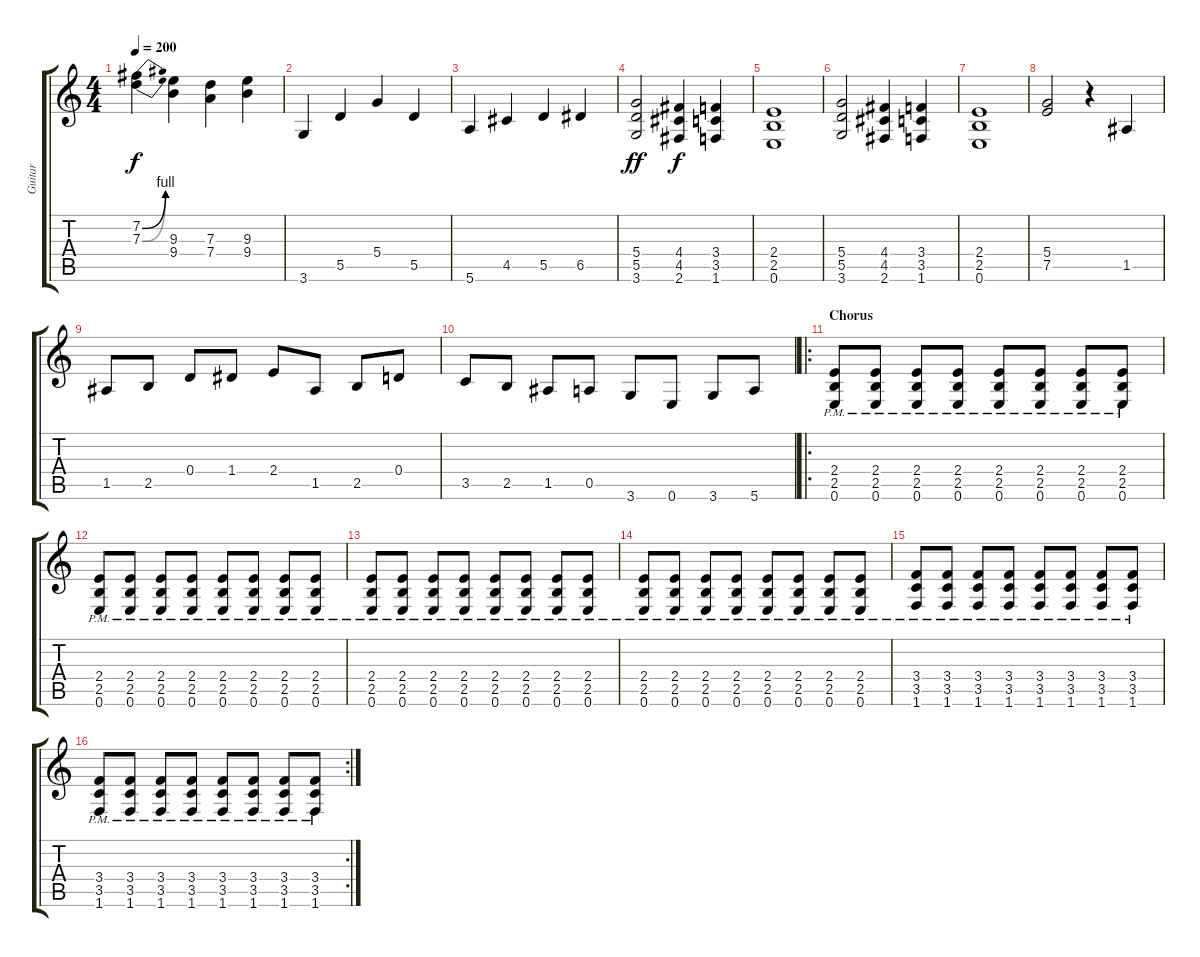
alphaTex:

\track ("Guitar" "Guitar") {instrument distortionguitar}
\staff {score tabs}
\tuning (E4 B3 G3 D3 A2 E2) {hide}
\ts (4 4)
\tempo 200
\clef g2
\ks c
(7.2{be (bend 0 0 60 4)} 7.3{be (bend 0 0 60 4)}).4{dy f} (9.3 9.4).4 (7.3 7.4).4 (9.3 9.4).4 |
3.6.4 5.5.4 5.4.4 5.5.4 |
5.6.4 4.5.4 5.5.4 6.5.4 |
(5.4 5.5 3.6).2{dy ff} (4.4 4.5 2.6).4{dy f} (3.4 3.5 1.6).4 |
(2.4 2.5 0.6).1 |
(5.4 5.5 3.6).2 (4.4 4.5 2.6).4 (3.4 3.5 1.6).4 |
(2.4 2.5 0.6).1 |
(5.4 7.5).2 r.4 1.5.4 |
1.5.8 2.5.8 0.4.8 1.4.8 2.4.8 1.5.8 2.5.8 0.4.8 |
3.5.8 2.5.8 1.5.8 0.5.8 3.6.8 0.6.8 3.6.8 5.6.8 |
\ro
\section ("" "Chorus")
(2.4{pm} 2.5{pm} 0.6{pm}).8 (2.4{pm} 2.5{pm} 0.6{pm}).8 (2.4{pm} 2.5{pm} 0.6{pm}).8 (2.4{pm} 2.5{pm} 0.6{pm}).8 (2.4{pm} 2.5{pm} 0.6{pm}).8 (2.4{pm} 2.5{pm} 0.6{pm}).8 (2.4{pm} 2.5{pm} 0.6{pm}).8 (2.4{pm} 2.5{pm} 0.6{pm}).8 |
(2.4{pm} 2.5{pm} 0.6{pm}).8 (2.4{pm} 2.5{pm} 0.6{pm}).8 (2.4{pm} 2.5{pm} 0.6{pm}).8 (2.4{pm} 2.5{pm} 0.6{pm}).8 (2.4{pm} 2.5{pm} 0.6{pm}).8 (2.4{pm} 2.5{pm} 0.6{pm}).8 (2.4{pm} 2.5{pm} 0.6{pm}).8 (2.4{pm} 2.5{pm} 0.6{pm}).8 |
(2.4{pm} 2.5{pm} 0.6{pm}).8 (2.4{pm} 2.5{pm} 0.6{pm}).8 (2.4{pm} 2.5{pm} 0.6{pm}).8 (2.4{pm} 2.5{pm} 0.6{pm}).8 (2.4{pm} 2.5{pm} 0.6{pm}).8 (2.4{pm} 2.5{pm} 0.6{pm}).8 (2.4{pm} 2.5{pm} 0.6{pm}).8 (2.4{pm} 2.5{pm} 0.6{pm}).8 |
(2.4{pm} 2.5{pm} 0.6{pm}).8 (2.4{pm} 2.5{pm} 0.6{pm}).8 (2.4{pm} 2.5{pm} 0.6{pm}).8 (2.4{pm} 2.5{pm} 0.6{pm}).8 (2.4{pm} 2.5{pm} 0.6{pm}).8 (2.4{pm} 2.5{pm} 0.6{pm}).8 (2.4{pm} 2.5{pm} 0.6{pm}).8 (2.4{pm} 2.5{pm} 0.6{pm}).8 |
(3.4{pm} 3.5{pm} 1.6{pm}).8 (3.4{pm} 3.5{pm} 1.6{pm}).8 (3.4{pm} 3.5{pm} 1.6{pm}).8 (3.4{pm} 3.5{pm} 1.6{pm}).8 (3.4{pm} 3.5{pm} 1.6{pm}).8 (3.4{pm} 3.5{pm} 1.6{pm}).8 (3.4{pm} 3.5{pm} 1.6{pm}).8 (3.4{pm} 3.5{pm} 1.6{pm}).8 |
\rc 2
(3.4{pm} 3.5{pm} 1.6{pm}).8 (3.4{pm} 3.5{pm} 1.6{pm}).8 (3.4{pm} 3.5{pm} 1.6{pm}).8 (3.4{pm} 3.5{pm} 1.6{pm}).8 (3.4{pm} 3.5{pm} 1.6{pm}).8 (3.4{pm} 3.5{pm} 1.6{pm}).8 (3.4{pm} 3.5{pm} 1.6{pm}).8 (3.4{pm} 3.5{pm} 1.6{pm}).8
